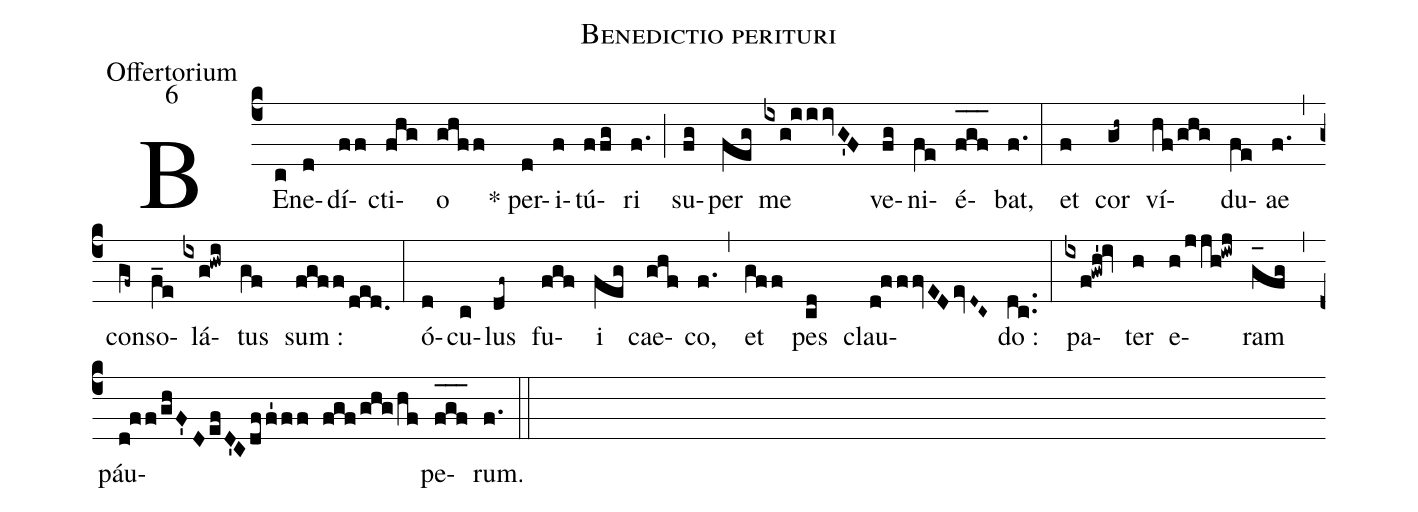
name:Benedictio perituri;
office-part:Offertorium;
mode:6;
%%
(c4) BE(c)ne(d)dí(ff)cti(fhg)o(ghff) ()* per(d)i(f)tú(ffg)ri(f.) (;) su(fg)per(feg) me(ixg!iiivG'F) ve(fg)ni(fe)é(f_[oh:h]g_[oh:h]f_[oh:h])bat,(f.) (:) et(f) cor(gh~) ví(hf/ghg)du(fe)ae(f.) (,) con(gf~)so(f_e)lá(ixg!hwi)tus(gf) sum :(fgff/ded.) (:) ó(d)cu(c)lus(df~) fu(fgf)i(feg) cae(ghf)co,(f.) (,) et(gff) pes(cd) clau(d!fffvEDevD~C~)do :(dc..) (:) pa(ixf!gwh'!iv)ter(h) e(h/jjh!iwj)ram(g_[oh:h]fg) (,) páu(d!ff/ghF'DefD'Cdff'1ff fgf/ghg/hf)pe(f_[oh:h]g_[oh:h]f_[oh:h])rum.(f.) (::)
